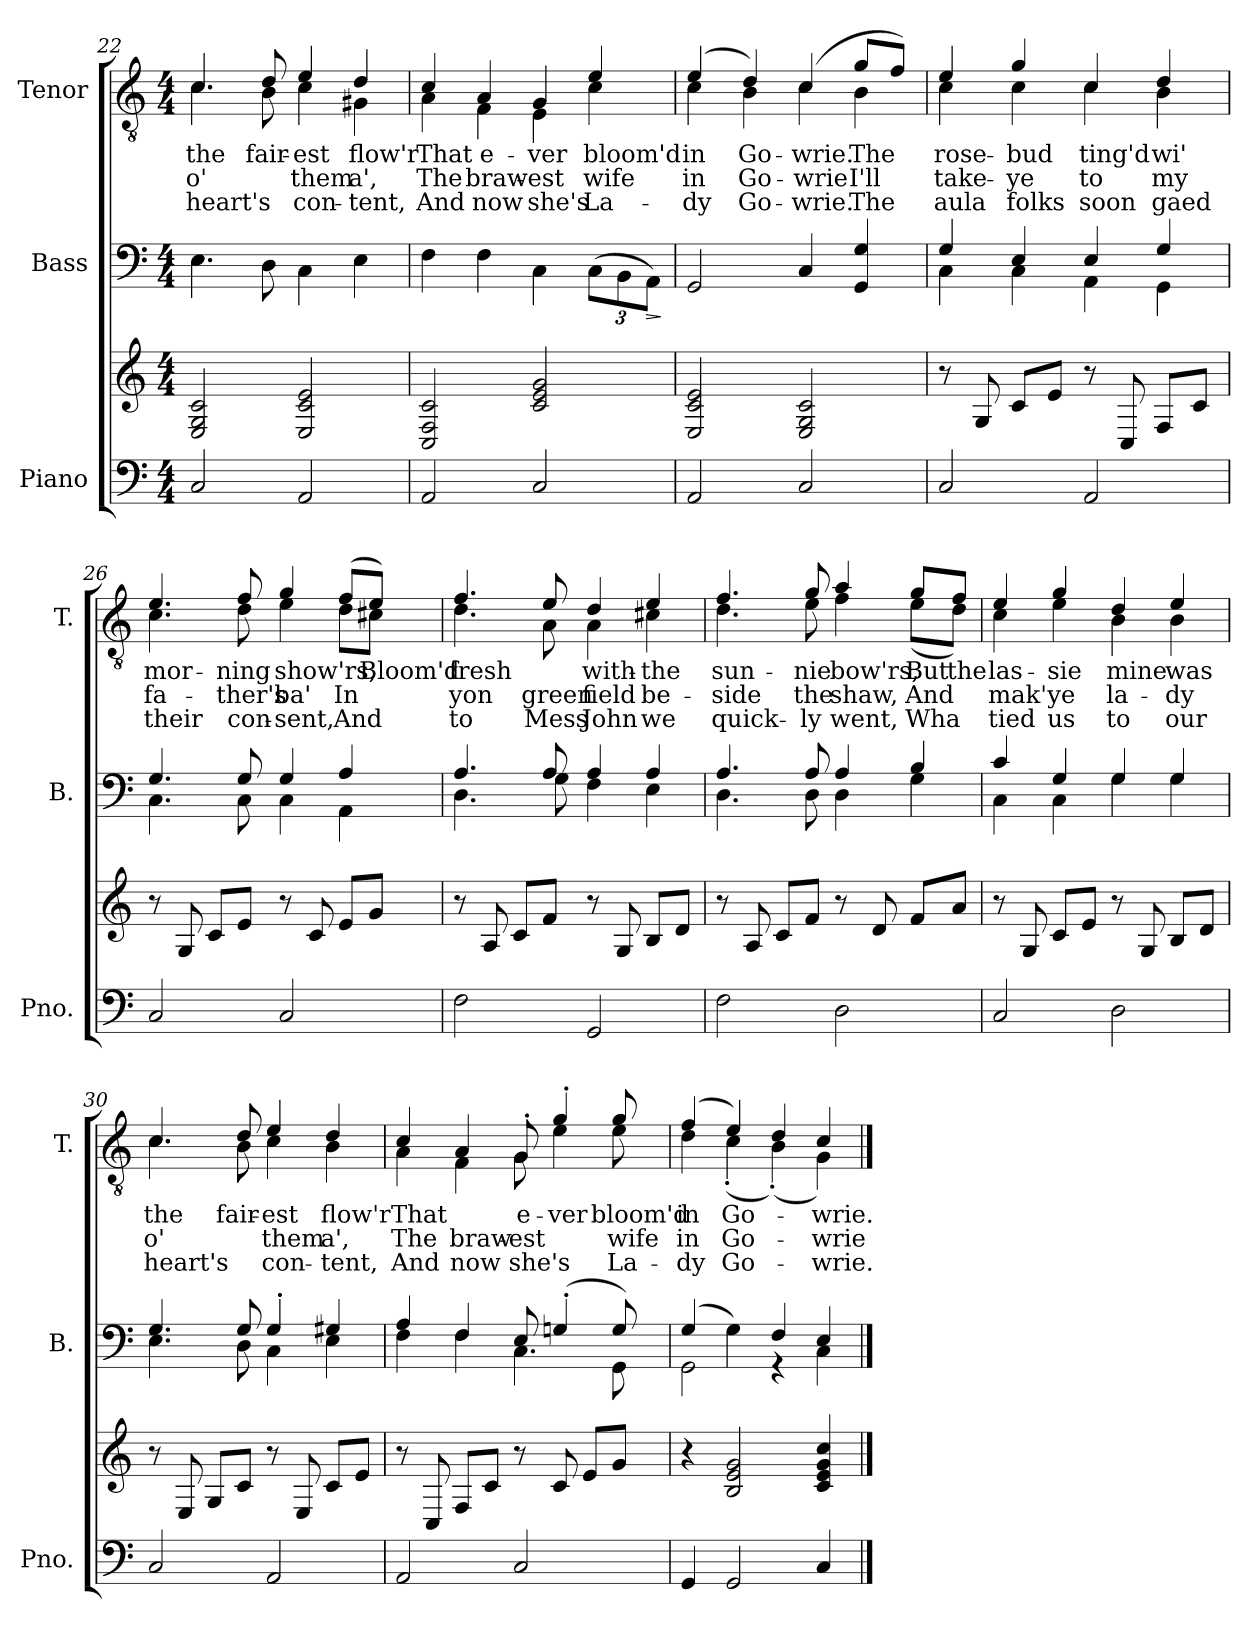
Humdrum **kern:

**kern	**kern	**kern	**dynam	**kern	**text	**text	**text
*part3	*part3	*part2	*part2	*part1	*part1	*part1	*part1
*staff4	*staff3	*staff2	*staff2	*staff1	*staff1	*staff1	*staff1
*I"Piano	*	*I"Bass	*	*I"Tenor	*	*	*
*I'Pno.	*	*I'B.	*	*I'T.	*	*	*
*clefF4	*clefG2	*clefF4	*	*clefGv2	*	*	*
*k[]	*k[]	*k[]	*	*k[]	*	*	*
*M4/4	*M4/4	*M4/4	*	*M4/4	*	*	*
=22	=22	=22	=22	=22	=22	=22	=22
!	!	!	!	!	!LO:LY:b	!LO:LY:b	!LO:LY:b
*	*	*	*	*^	*	*	*
2C/	2E/ 2G/ 2c/	4.E\	.	4.c/	4.c\	the	o'	heart's
!	!	!	!	!	!	!LO:LY:b	!	!
.	.	8D\	.	8d/	8B\	fair-	.	.
!	!	!	!	!	!	!LO:LY:b	!LO:LY:b	!LO:LY:b
2AA/	2E/ 2c/ 2e/	4C\	.	4e/	4c\	-est	them	con-
!	!	!	!	!	!	!LO:LY:b	!LO:LY:b	!LO:LY:b
.	.	4E\	.	4d/	4G#X\	flow'r	a',	-tent,
=23	=23	=23	=23	=23	=23	=23	=23	=23
!	!	!	!	!	!	!LO:LY:b	!LO:LY:b	!LO:LY:b
2AA/	2C/ 2F/ 2c/	4F\	.	4c/	4A\	That	The	And
!	!	!	!	!	!	!LO:LY:b	!LO:LY:b	!LO:LY:b
.	.	4F\	.	4A/	4F\	e-	braw-	now
!	!	!	!	!	!	!LO:LY:b	!LO:LY:b	!LO:LY:b
2C/	2c/ 2e/ 2g/	4C\	.	4G/	4E\	-ver	-est	she's
*	*	*Xbrackettup	*	*	*	*	*	*
!	!	!	!	!	!	!LO:LY:b	!LO:LY:b	!LO:LY:b
.	.	(12C\L	.	4e/	4c\	bloom'd	wife	La-
.	.	12BB\	.	.	.	.	.	.
!	!	!	!LO:HP:b	!	!	!	!	!
.	.	12AA\J)	>	.	.	.	.	.
*	*	*	*	*v	*v	*	*	*
.	.	.	]	.	.	.	.
!!LO:PB:g=z
=24	=24	=24	=24	=24	=24	=24	=24
*	*	*^	*	*	*	*	*
!	!	!	!	!	!	!LO:LY:b	!LO:LY:b	!LO:LY:b
*	*	*	*	*	*^	*	*	*
2AA/	2E/ 2c/ 2e/	2GG/	2ryy	.	(4e/	4c\	in	in	-dy
!	!	!	!	!	!	!	!LO:LY:b	!LO:LY:b	!LO:LY:b
.	.	.	.	.	4d/)	4B\	Go-	Go-	Go-
!	!	!	!	!	!	!	!LO:LY:b	!LO:LY:b	!LO:LY:b
2C/	2E/ 2G/ 2c/	4C/	2ryy	.	(4c/	4c\	-wrie.	-wrie	-wrie.
!	!	!	!	!	!	!	!LO:LY:b	!LO:LY:b	!LO:LY:b
.	.	4GG/ 4G/	.	.	8g/L	4B\	The	I'll	The
.	.	.	.	.	8f/J)	.	.	.	.
=25	=25	=25	=25	=25	=25	=25	=25	=25	=25
!	!	!	!	!	!	!	!LO:LY:b	!LO:LY:b	!LO:LY:b
2C/	8r	4G/	4C\	.	4e/	4c\	rose-	take-	aula
.	8G/	.	.	.	.	.	.	.	.
!	!	!	!	!	!	!	!LO:LY:b	!LO:LY:b	!LO:LY:b
.	8c/L	4E/	4C\	.	4g/	4c\	-bud	-ye	folks
.	8e/J	.	.	.	.	.	.	.	.
!	!	!	!	!	!	!	!LO:LY:b	!LO:LY:b	!LO:LY:b
2AA/	8r	4E/	4AA\	.	4c/	4c\	ting'd	to	soon
.	8C/	.	.	.	.	.	.	.	.
!	!	!	!	!	!	!	!LO:LY:b	!LO:LY:b	!LO:LY:b
.	8F/L	4G/	4GG\	.	4d/	4B\	wi'	my	gaed
.	8c/J	.	.	.	.	.	.	.	.
=26	=26	=26	=26	=26	=26	=26	=26	=26	=26
!	!	!	!	!	!	!	!LO:LY:b	!LO:LY:b	!LO:LY:b
2C/	8r	4.G/	4.C\	.	4.e/	4.c\	mor-	fa-	their
.	8G/	.	.	.	.	.	.	.	.
.	8c/L	.	.	.	.	.	.	.	.
!	!	!	!	!	!	!	!LO:LY:b	!LO:LY:b	!LO:LY:b
.	8e/J	8G/	8C\	.	8f/	8d\	-ning	-ther's	con-
!	!	!	!	!	!	!	!LO:LY:b	!LO:LY:b	!LO:LY:b
2C/	8r	4G/	4C\	.	4g/	4e\	show'rs,	ba'	-sent,
.	8c/	.	.	.	.	.	.	.	.
!	!	!	!	!	!	!	!	!LO:LY:b	!LO:LY:b
.	8e/L	4A/	4AA\	.	(8f/L	8d\L	.	In	And
!	!	!	!	!	!	!	!LO:LY:b	!	!
.	8g/J	.	.	.	8e/J)	8c#X\J	Bloom'd	.	.
=27	=27	=27	=27	=27	=27	=27	=27	=27	=27
!	!	!	!	!	!	!	!LO:LY:b	!LO:LY:b	!LO:LY:b
2F\	8r	4.A/	4.D\	.	4.f/	4.d\	fresh	yon	to
.	8A/	.	.	.	.	.	.	.	.
.	8c/L	.	.	.	.	.	.	.	.
!	!	!	!	!	!	!	!	!LO:LY:b	!LO:LY:b
.	8f/J	8A/	8G\	.	8e/	8A\	.	green	Mess
!	!	!	!	!	!	!	!LO:LY:b	!LO:LY:b	!LO:LY:b
2GG/	8r	4A/	4F\	.	4d/	4A\	with-	field	John
.	8G/	.	.	.	.	.	.	.	.
!	!	!	!	!	!	!	!LO:LY:b	!LO:LY:b	!LO:LY:b
.	8B/L	4A/	4E\	.	4e/	4c#X\	the	be-	we
.	8d/J	.	.	.	.	.	.	.	.
!!LO:LB:g=z	!!
=28	=28	=28	=28	=28	=28	=28	=28	=28	=28
!	!	!	!	!	!	!	!LO:LY:b	!LO:LY:b	!LO:LY:b
2F\	8r	4.A/	4.D\	.	4.f/	4.d\	sun-	-side	quick-
.	8A/	.	.	.	.	.	.	.	.
.	8c/L	.	.	.	.	.	.	.	.
!	!	!	!	!	!	!	!LO:LY:b	!LO:LY:b	!LO:LY:b
.	8f/J	8A/	8D\	.	8g/	8e\	-nie	the	-ly
!	!	!	!	!	!	!	!LO:LY:b	!LO:LY:b	!LO:LY:b
2D\	8r	4A/	4D\	.	4a/	4f\	bow'rs,	shaw,	went,
.	8d/	.	.	.	.	.	.	.	.
!	!	!	!	!	!	!	!LO:LY:b	!LO:LY:b	!LO:LY:b
.	8f/L	4B/	4G\	.	8g/L	(8e\L	But	And	Wha
!	!	!	!	!	!	!	!LO:LY:b	!	!
.	8a/J	.	.	.	8f/J	8d\J)	the	.	.
=29	=29	=29	=29	=29	=29	=29	=29	=29	=29
!	!	!	!	!	!	!	!LO:LY:b	!LO:LY:b	!LO:LY:b
2C/	8r	4c/	4C\	.	4e/	4c\	las-	mak'	tied
.	8G/	.	.	.	.	.	.	.	.
!	!	!	!	!	!	!	!LO:LY:b	!LO:LY:b	!LO:LY:b
.	8c/L	4G/	4C\	.	4g/	4e\	-sie	ye	us
.	8e/J	.	.	.	.	.	.	.	.
!	!	!	!	!	!	!	!LO:LY:b	!LO:LY:b	!LO:LY:b
2D\	8r	4G/	4G\	.	4d/	4B\	mine	la-	to
.	8G/	.	.	.	.	.	.	.	.
!	!	!	!	!	!	!	!LO:LY:b	!LO:LY:b	!LO:LY:b
.	8B/L	4G/	4G\	.	4e/	4B\	was	-dy	our
.	8d/J	.	.	.	.	.	.	.	.
=30	=30	=30	=30	=30	=30	=30	=30	=30	=30
!	!	!	!	!	!	!	!LO:LY:b	!LO:LY:b	!LO:LY:b
2C/	8r	4.G/	4.E\	.	4.c/	4.c\	the	o'	heart's
.	8E/	.	.	.	.	.	.	.	.
.	8G/L	.	.	.	.	.	.	.	.
!	!	!	!	!	!	!	!LO:LY:b	!	!
.	8c/J	8G/	8D\	.	8d/	8B\	fair-	.	.
!	!	!	!	!	!	!	!LO:LY:b	!LO:LY:b	!LO:LY:b
2AA/	8r	4G'/	4C\	.	4e/	4c\	-est	them	con-
.	8E/	.	.	.	.	.	.	.	.
!	!	!	!	!	!	!	!LO:LY:b	!LO:LY:b	!LO:LY:b
.	8c/L	4G#X/	4E\	.	4d/	4B\	flow'r	a',	-tent,
.	8e/J	.	.	.	.	.	.	.	.
=31	=31	=31	=31	=31	=31	=31	=31	=31	=31
!	!	!	!	!	!	!	!LO:LY:b	!LO:LY:b	!LO:LY:b
2AA/	8r	4A/	4F\	.	4c/	4A\	That	The	And
.	8C/	.	.	.	.	.	.	.	.
!	!	!	!	!	!	!	!	!LO:LY:b	!LO:LY:b
.	8F/L	4F/	4F\	.	4A/	4F\	.	braw-	now
.	8c/J	.	.	.	.	.	.	.	.
!	!	!	!	!	!	!	!LO:LY:b	!LO:LY:b	!LO:LY:b
2C/	8r	8E/	4.C\	.	8G'/	8G\	e-	-est	she's
!	!	!	!	!	!	!	!LO:LY:b	!	!
.	8c/	(4Gn'/	.	.	4g'/	4e\	-ver	.	.
.	8e/L	.	.	.	.	.	.	.	.
!	!	!	!	!	!	!	!LO:LY:b	!LO:LY:b	!LO:LY:b
.	8g/J	8G/)	8GG\	.	8g/	8e\	bloom'd	wife	La-
!!LO:LB:g=z	!!
=32	=32	=32	=32	=32	=32	=32	=32	=32	=32
!	!	!	!	!	!	!	!LO:LY:b	!LO:LY:b	!LO:LY:b
4GG/	4r	(4G/	2GG\	.	(4f/	4d\	in	in	-dy
!	!	!	!	!	!	!	!LO:LY:b	!LO:LY:b	!LO:LY:b
2GG/	2B/ 2e/ 2g/	4G\)	.	.	4e/)	(4c'\	Go-	Go-	Go-
.	.	4F/	4r	.	4d/	(4B'\)	.	.	.
!	!	!	!	!	!	!	!LO:LY:b	!LO:LY:b	!LO:LY:b
4C/	4c/ 4e/ 4g/ 4cc/	4E/	4C\	.	4c/	4G\)	-wrie.	-wrie	-wrie.
*	*	*v	*v	*	*	*	*	*	*
*	*	*	*	*v	*v	*	*	*
==	==	==	==	==	==	==	==
*-	*-	*-	*-	*-	*-	*-	*-
